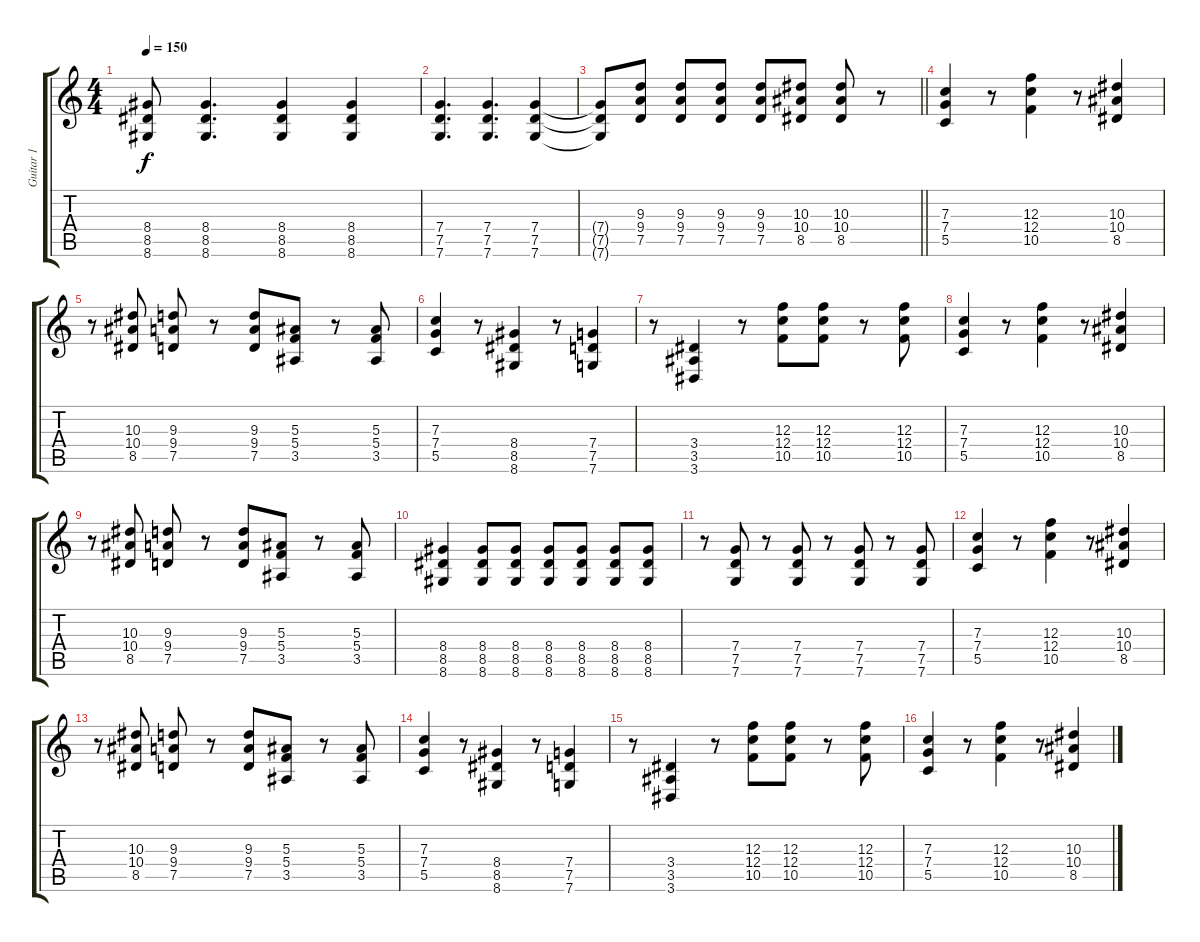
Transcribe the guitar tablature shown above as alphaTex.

\track ("Guitar 1" "Guitar 1") {instrument distortionguitar}
\staff {score tabs}
\tuning (D4 A3 F3 C3 G2 C2) {hide}
\ts (4 4)
\tempo 150
\clef g2
\ks c
(8.4{t} 8.5{t} 8.6{t}).8{dy f} (8.4 8.5 8.6).4{d} (8.4 8.5 8.6).4 (8.4 8.5 8.6).4 |
(7.4 7.5 7.6).4{d} (7.4 7.5 7.6).4{d} (7.4 7.5 7.6).4 |
\barLineRight lightlight
(7.4{t} 7.5{t} 7.6{t}).8 (9.3 9.4 7.5).8 (9.3 9.4 7.5).8 (9.3 9.4 7.5).8 (9.3 9.4 7.5).8 (10.3 10.4 8.5).8 (10.3 10.4 8.5).8 r.8 |
(7.3 7.4 5.5).4 r.8 (12.3 12.4 10.5).4 r.8 (10.3 10.4 8.5).4 |
r.8 (10.3 10.4 8.5).8 (9.3 9.4 7.5).8 r.8 (9.3 9.4 7.5).8 (5.3 5.4 3.5).8 r.8 (5.3 5.4 3.5).8 |
(7.3 7.4 5.5).4 r.8 (8.4 8.5 8.6).4 r.8 (7.4 7.5 7.6).4 |
r.8 (3.4 3.5 3.6).4 r.8 (12.3 12.4 10.5).8 (12.3 12.4 10.5).8 r.8 (12.3 12.4 10.5).8 |
(7.3 7.4 5.5).4 r.8 (12.3 12.4 10.5).4 r.8 (10.3 10.4 8.5).4 |
r.8 (10.3 10.4 8.5).8 (9.3 9.4 7.5).8 r.8 (9.3 9.4 7.5).8 (5.3 5.4 3.5).8 r.8 (5.3 5.4 3.5).8 |
(8.4 8.5 8.6).4 (8.4 8.5 8.6).8 (8.4 8.5 8.6).8 (8.4 8.5 8.6).8 (8.4 8.5 8.6).8 (8.4 8.5 8.6).8 (8.4 8.5 8.6).8 |
r.8 (7.4 7.5 7.6).8 r.8 (7.4 7.5 7.6).8 r.8 (7.4 7.5 7.6).8 r.8 (7.4 7.5 7.6).8 |
(7.3 7.4 5.5).4 r.8 (12.3 12.4 10.5).4 r.8 (10.3 10.4 8.5).4 |
r.8 (10.3 10.4 8.5).8 (9.3 9.4 7.5).8 r.8 (9.3 9.4 7.5).8 (5.3 5.4 3.5).8 r.8 (5.3 5.4 3.5).8 |
(7.3 7.4 5.5).4 r.8 (8.4 8.5 8.6).4 r.8 (7.4 7.5 7.6).4 |
r.8 (3.4 3.5 3.6).4 r.8 (12.3 12.4 10.5).8 (12.3 12.4 10.5).8 r.8 (12.3 12.4 10.5).8 |
(7.3 7.4 5.5).4 r.8 (12.3 12.4 10.5).4 r.8 (10.3 10.4 8.5).4
